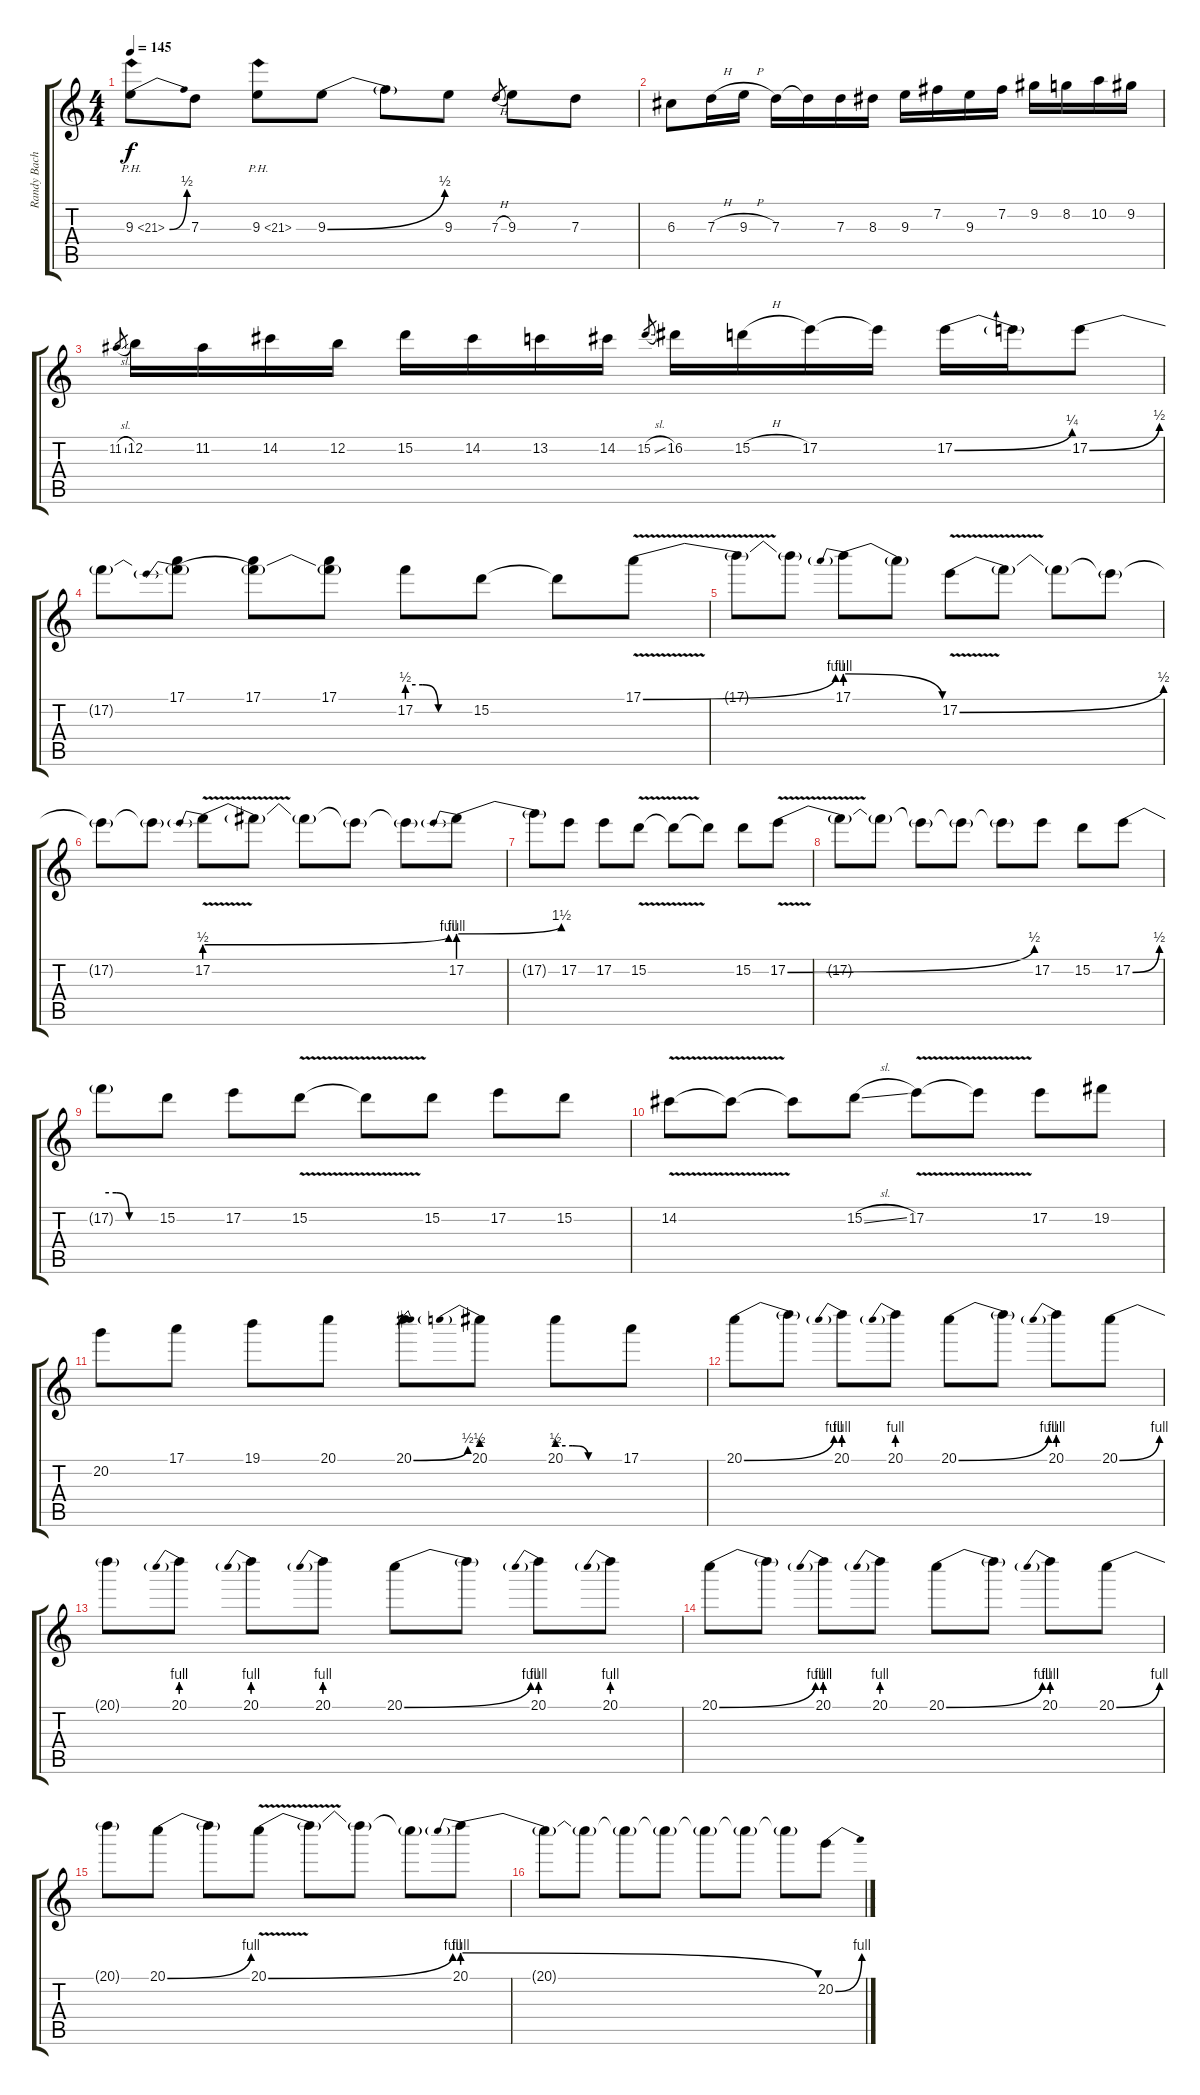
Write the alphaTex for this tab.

\track ("Randy Bachman" "Randy Bach") {instrument overdrivenguitar}
\staff {score tabs}
\tuning (E4 B3 G3 D3 A2 E2) {hide}
\ts (4 4)
\tempo 145
\clef g2
\ks c
9.3{be (bend 0 0 60 2) ph 12}.8{dy f} 7.3.8 9.3{ph 12}.8 9.3{be (bend 0 0 60 2)}.8 9.3{t}.8 9.3.8 7.3{h}.8{gr} 9.3.8 7.3.8 |
6.3.8 7.3{h}.16 9.3{h}.16 7.3.16 7.3{t}.16 7.3.16 8.3.16 9.3.16 7.2.16 9.3.16 7.2.16 9.2.16 8.2.16 10.2.16 9.2.16 |
11.2{sl}.8{gr} 12.2.16 11.2.16 14.2.16 12.2.16 15.2.16 14.2.16 13.2.16 14.2.16 15.2{sl}.8{gr} 16.2.16 15.2{h}.16 17.2.16 17.2{t}.16 17.2{be (bend 0 0 60 1)}.16 17.2{t}.16 17.2{be (bend 0 0 60 2)}.8 |
17.2{t}.8 (17.1 17.2{be (prebend 0 2 60 2) t}).8 (17.1 17.2{t}).8 (17.1 17.2{t}).8 17.2{be (custom 0 2 15 2 30 0 60 0)}.8 15.2.8 15.2{t}.8 17.1{be (bend 0 0 60 4) v}.8 |
17.1{t}.8 17.1{t}.8 17.1{be (prebendrelease 0 4 60 0)}.8 17.1{t}.8 17.2{be (bend 0 0 60 2) v}.8 17.2{t}.8 17.2{t}.8 17.2{t}.8 |
17.2{t}.8 17.2{t}.8 17.2{be (prebendbend 0 2 60 4) v}.8 17.2{t}.8 17.2{t}.8 17.2{t}.8 17.2{t}.8 17.2{be (prebendbend 0 4 60 6)}.8 |
17.2{t}.8 17.2.8 17.2.8 15.2{v}.8 15.2{t}.8 15.2{t}.8 15.2.8 17.2{be (bend 0 0 60 2) v}.8 |
17.2{t}.8 17.2{t}.8 17.2{t}.8 17.2{t}.8 17.2{t}.8 17.2.8 15.2.8 17.2{be (bend 0 0 60 2)}.8 |
17.2{be (custom 0 2 15 2 30 0 60 0) t}.8 15.2.8 17.2.8 15.2{v}.8 15.2{t}.8 15.2.8 17.2.8 15.2.8 |
14.2{v}.8 14.2{t}.8 14.2{t}.8 15.2{sl}.8 17.2{v}.8 17.2{t}.8 17.2.8 19.2.8 |
20.2.8 17.1.8 19.1.8 20.1.8 20.1{be (bend 0 0 60 2)}.8 20.1{be (prebend 0 2 60 2)}.8 20.1{be (custom 0 2 15 2 30 0 60 0)}.8 17.1.8 |
20.1{be (bend 0 0 60 4)}.8 20.1{t}.8 20.1{be (prebend 0 4 60 4)}.8 20.1{be (prebend 0 4 60 4)}.8 20.1{be (bend 0 0 60 4)}.8 20.1{t}.8 20.1{be (prebend 0 4 60 4)}.8 20.1{be (bend 0 0 60 4)}.8 |
20.1{t}.8 20.1{be (prebend 0 4 60 4)}.8 20.1{be (prebend 0 4 60 4)}.8 20.1{be (prebend 0 4 60 4)}.8 20.1{be (bend 0 0 60 4)}.8 20.1{t}.8 20.1{be (prebend 0 4 60 4)}.8 20.1{be (prebend 0 4 60 4)}.8 |
20.1{be (bend 0 0 60 4)}.8 20.1{t}.8 20.1{be (prebend 0 4 60 4)}.8 20.1{be (prebend 0 4 60 4)}.8 20.1{be (bend 0 0 60 4)}.8 20.1{t}.8 20.1{be (prebend 0 4 60 4)}.8 20.1{be (bend 0 0 60 4)}.8 |
20.1{t}.8 20.1{be (bend 0 0 60 4)}.8 20.1{t}.8 20.1{be (bend 0 0 60 4) v}.8 20.1{t}.8 20.1{t}.8 20.1{t}.8 20.1{be (prebendrelease 0 4 60 0)}.8 |
20.1{t}.8 20.1{t}.8 20.1{t}.8 20.1{t}.8 20.1{t}.8 20.1{t}.8 20.1{t}.8 20.2{be (bend 0 0 60 4)}.8
